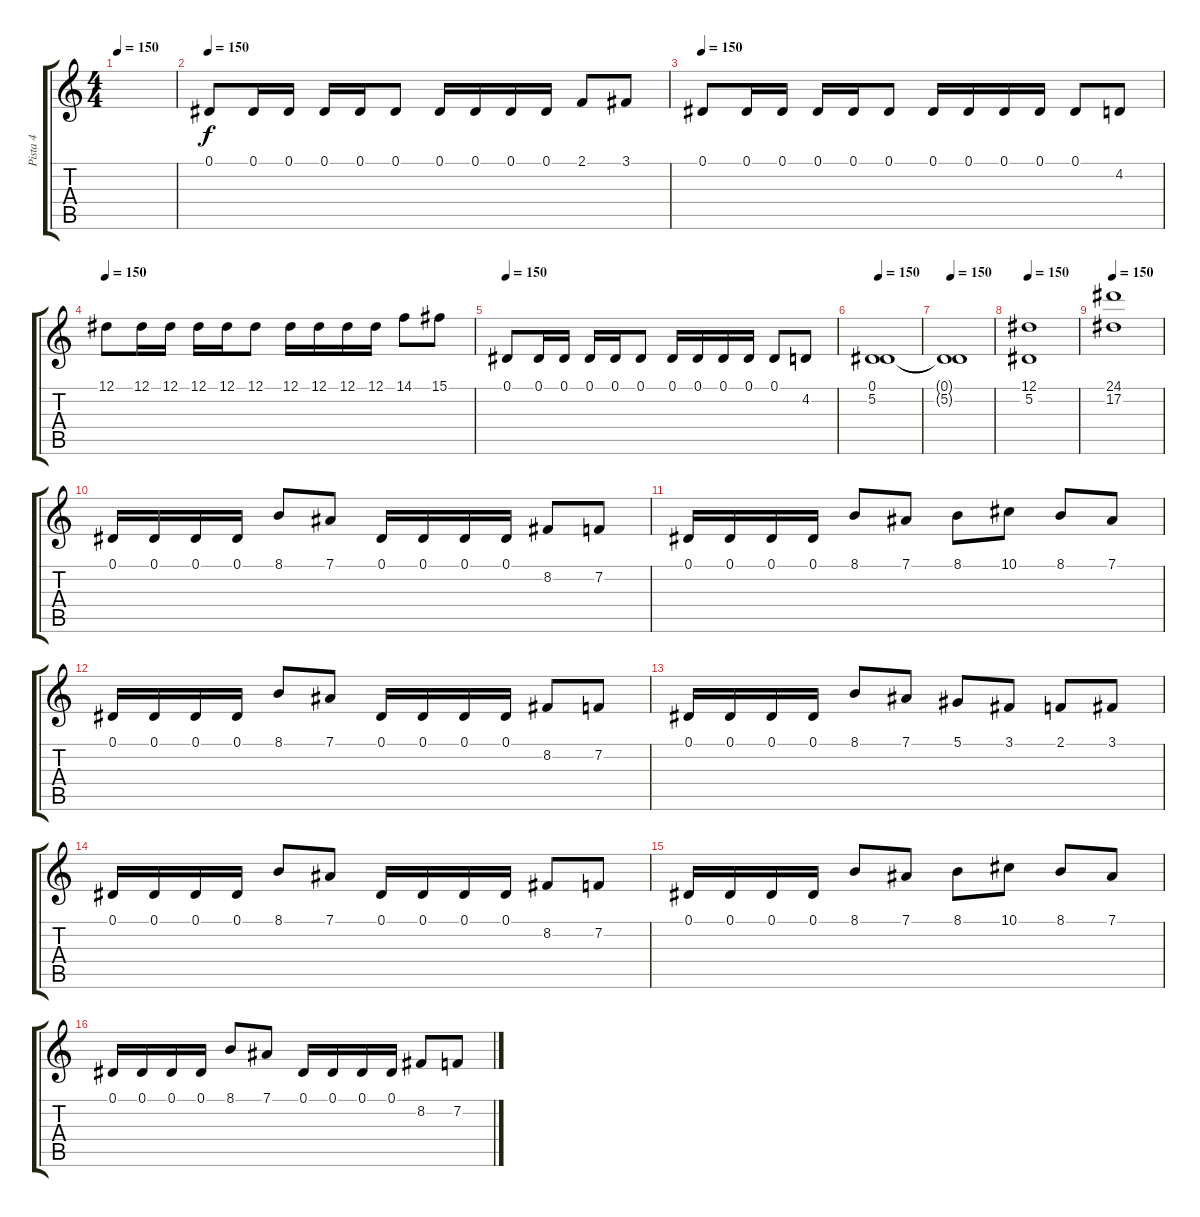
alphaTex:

\track ("Pista 4" "Pista 4") {instrument stringensemble1}
\staff {score tabs}
\tuning (Eb4 Bb3 Gb3 Db3 Ab2 Eb2) {hide}
\ts (4 4)
\tempo 150
\clef g2
\ks c
|
\tempo 150
0.1.8 0.1.16 0.1.16 0.1.16 0.1.16 0.1.8 0.1.16 0.1.16 0.1.16 0.1.16 2.1.8 3.1.8 |
\tempo 150
0.1.8 0.1.16 0.1.16 0.1.16 0.1.16 0.1.8 0.1.16 0.1.16 0.1.16 0.1.16 0.1.8 4.2.8 |
\tempo 150
12.1.8 12.1.16 12.1.16 12.1.16 12.1.16 12.1.8 12.1.16 12.1.16 12.1.16 12.1.16 14.1.8 15.1.8 |
\tempo 150
0.1.8 0.1.16 0.1.16 0.1.16 0.1.16 0.1.8 0.1.16 0.1.16 0.1.16 0.1.16 0.1.8 4.2.8 |
\tempo 150
(0.1 5.2).1 |
\tempo 150
(0.1{t} 5.2{t}).1 |
\tempo 150
(12.1 5.2).1 |
\tempo 150
(24.1 17.2).1 |
0.1.16 0.1.16 0.1.16 0.1.16 8.1.8 7.1.8 0.1.16 0.1.16 0.1.16 0.1.16 8.2.8 7.2.8 |
0.1.16 0.1.16 0.1.16 0.1.16 8.1.8 7.1.8 8.1.8 10.1.8 8.1.8 7.1.8 |
0.1.16 0.1.16 0.1.16 0.1.16 8.1.8 7.1.8 0.1.16 0.1.16 0.1.16 0.1.16 8.2.8 7.2.8 |
0.1.16 0.1.16 0.1.16 0.1.16 8.1.8 7.1.8 5.1.8 3.1.8 2.1.8 3.1.8 |
0.1.16 0.1.16 0.1.16 0.1.16 8.1.8 7.1.8 0.1.16 0.1.16 0.1.16 0.1.16 8.2.8 7.2.8 |
0.1.16 0.1.16 0.1.16 0.1.16 8.1.8 7.1.8 8.1.8 10.1.8 8.1.8 7.1.8 |
0.1.16 0.1.16 0.1.16 0.1.16 8.1.8 7.1.8 0.1.16 0.1.16 0.1.16 0.1.16 8.2.8 7.2.8
